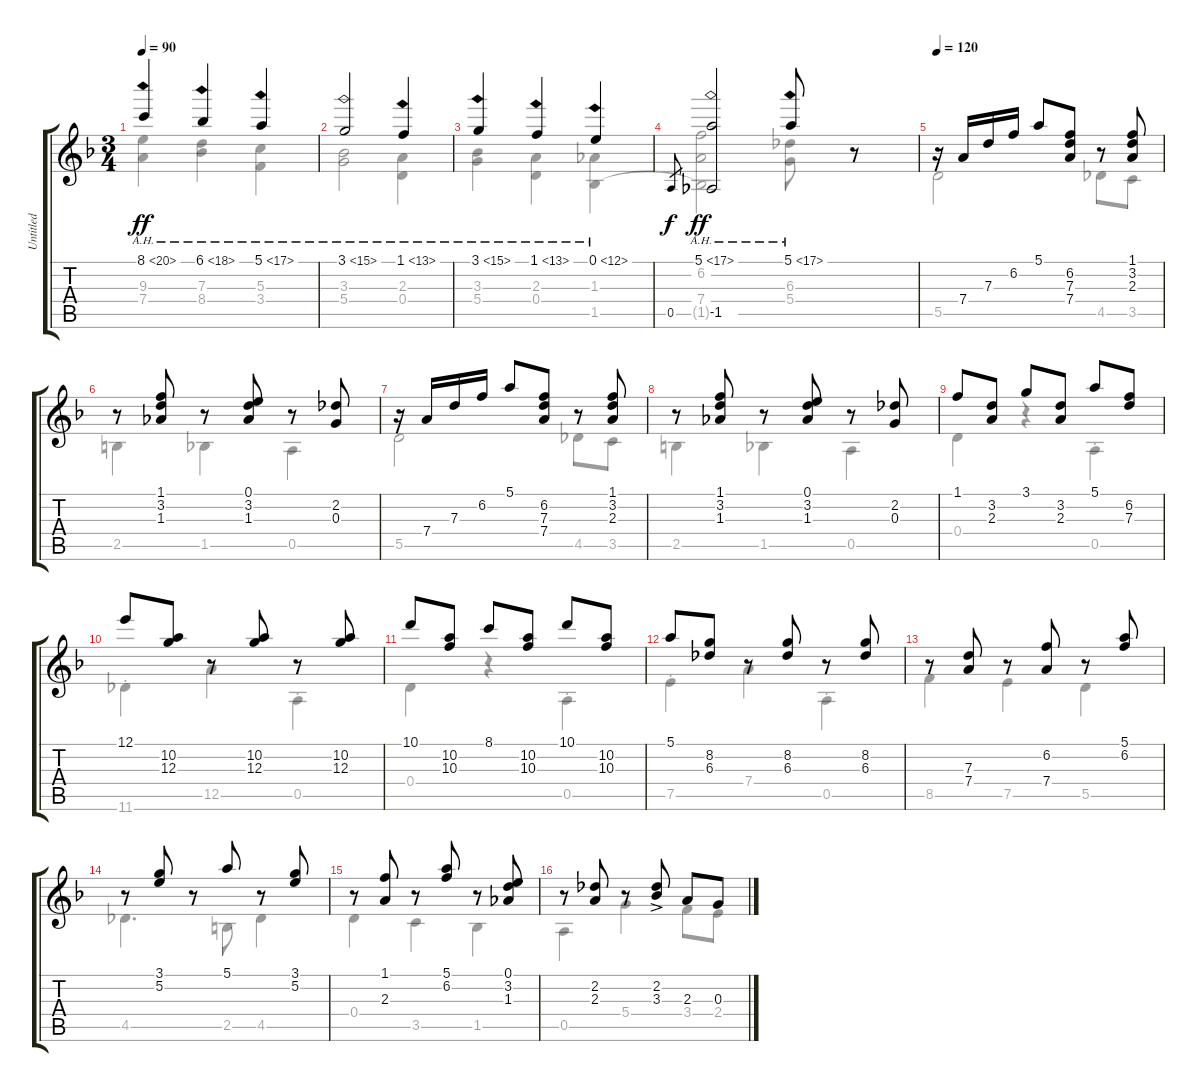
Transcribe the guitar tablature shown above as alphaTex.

\track ("Untitled" "Untitled") {instrument acousticguitarnylon}
\staff {score tabs}
\tuning (E4 B3 G3 D3 A2 D2) {hide}
\voice
\ts (3 4)
\tempo 90
\clef g2
\ks f
8.1{ah 12}.4{dy ff} 6.1{ah 12}.4 5.1{ah 12}.4 |
3.1{ah 12}.2 1.1{ah 12}.4 |
3.1{ah 12}.4 1.1{ah 12}.4 0.1{ah 12}.4 |
0.5.8{gr dy f} (5.1{ah 12} -1.5).2{dy ff} 5.1{ah 12}.8 r.8 |
\tempo 120
r.16 7.4.16 7.3.16 6.2.16 5.1.8 (6.2 7.3 7.4).8 r.8 (1.1 3.2 2.3).8 |
r.8 (1.1 3.2 1.3).8 r.8 (0.1 3.2 1.3).8 r.8 (2.2 0.3).8 |
r.16 7.4.16 7.3.16 6.2.16 5.1.8 (6.2 7.3 7.4).8 r.8 (1.1 3.2 2.3).8 |
r.8 (1.1 3.2 1.3).8 r.8 (0.1 3.2 1.3).8 r.8 (2.2 0.3).8 |
1.1.8 (3.2 2.3).8 3.1.8 (3.2 2.3).8 5.1.8 (6.2 7.3).8 |
12.1.8 (10.2 12.3).8 r.8 (10.2 12.3).8 r.8 (10.2 12.3).8 |
10.1.8 (10.2 10.3).8 8.1.8 (10.2 10.3).8 10.1.8 (10.2 10.3).8 |
5.1.8 (8.2 6.3).8 r.8 (8.2 6.3).8 r.8 (8.2 6.3).8 |
r.8 (7.3 7.4).8 r.8 (6.2 7.4).8 r.8 (5.1 6.2).8 |
r.8 (3.1 5.2).8 r.8 5.1.8 r.8 (3.1 5.2).8 |
r.8 (1.1 2.3).8 r.8 (5.1 6.2).8 r.8 (0.1 3.2 1.3).8 |
r.8 (2.2 2.3).8 r.8 (2.2{ac} 3.3{ac}).8 2.3.8 0.3.8
\voice
\clef g2
\ottava regular
\simile none
\ks f
(9.3 7.4).4{dy ff} (7.3 8.4).4 (5.3 3.4).4 |
(3.3 5.4).2 (2.3 0.4).4 |
(3.3 5.4).4 (2.3 0.4).4 (1.3 1.5).4 |
(6.2 7.4 1.5{t}).2 (6.3 5.4).8 r.8 |
5.5.2 4.5.8 3.5.8 |
2.5.4 1.5.4 0.5.4 |
5.5.2 4.5.8 3.5.8 |
2.5.4 1.5.4 0.5.4 |
0.4.4 r.4 0.5{st}.4 |
11.6{st}.4 12.5{st}.4 0.5{st}.4 |
0.4.4 r.4 0.5{st}.4 |
7.5{st}.4 7.4{st}.4 0.5{st}.4 |
8.5.4 7.5.4 5.5.4 |
4.5.4{d} 2.5.8 4.5.4 |
0.4.4 3.5.4 1.5.4 |
0.5.4 5.4.4 3.4.8 2.4.8
